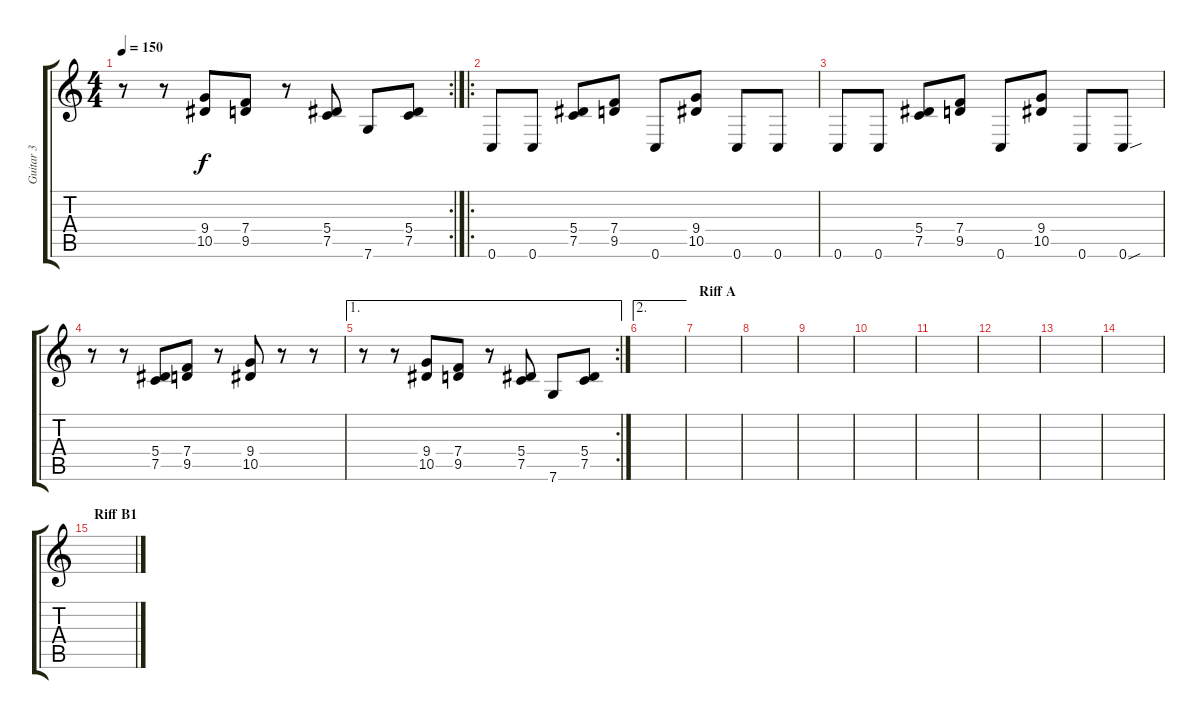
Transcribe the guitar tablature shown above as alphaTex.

\track ("Guitar 3" "Guitar 3") {instrument distortionguitar}
\staff {score tabs}
\tuning (C4 G3 Eb3 Bb2 F2 C2) {hide}
\rc 2
\ts (4 4)
\tempo 150
\clef g2
\ks c
r.8{dy f} r.8 (9.4 10.5).8 (7.4 9.5).8 r.8 (5.4 7.5).8 7.6.8 (5.4 7.5).8 |
\ro
0.6.8 0.6.8 (5.4 7.5).8 (7.4 9.5).8 0.6.8 (9.4 10.5).8 0.6.8 0.6.8 |
0.6.8 0.6.8 (5.4 7.5).8 (7.4 9.5).8 0.6.8 (9.4 10.5).8 0.6.8 0.6{sou}.8 |
r.8 r.8 (5.4 7.5).8 (7.4 9.5).8 r.8 (9.4 10.5).8 r.8 r.8 |
\ae 1
\rc 2
r.8 r.8 (9.4 10.5).8 (7.4 9.5).8 r.8 (5.4 7.5).8 7.6.8 (5.4 7.5).8 |
\ae 2
|
\section ("" "Riff A")
|
|
|
|
|
|
|
|
\section ("" "Riff B1")
